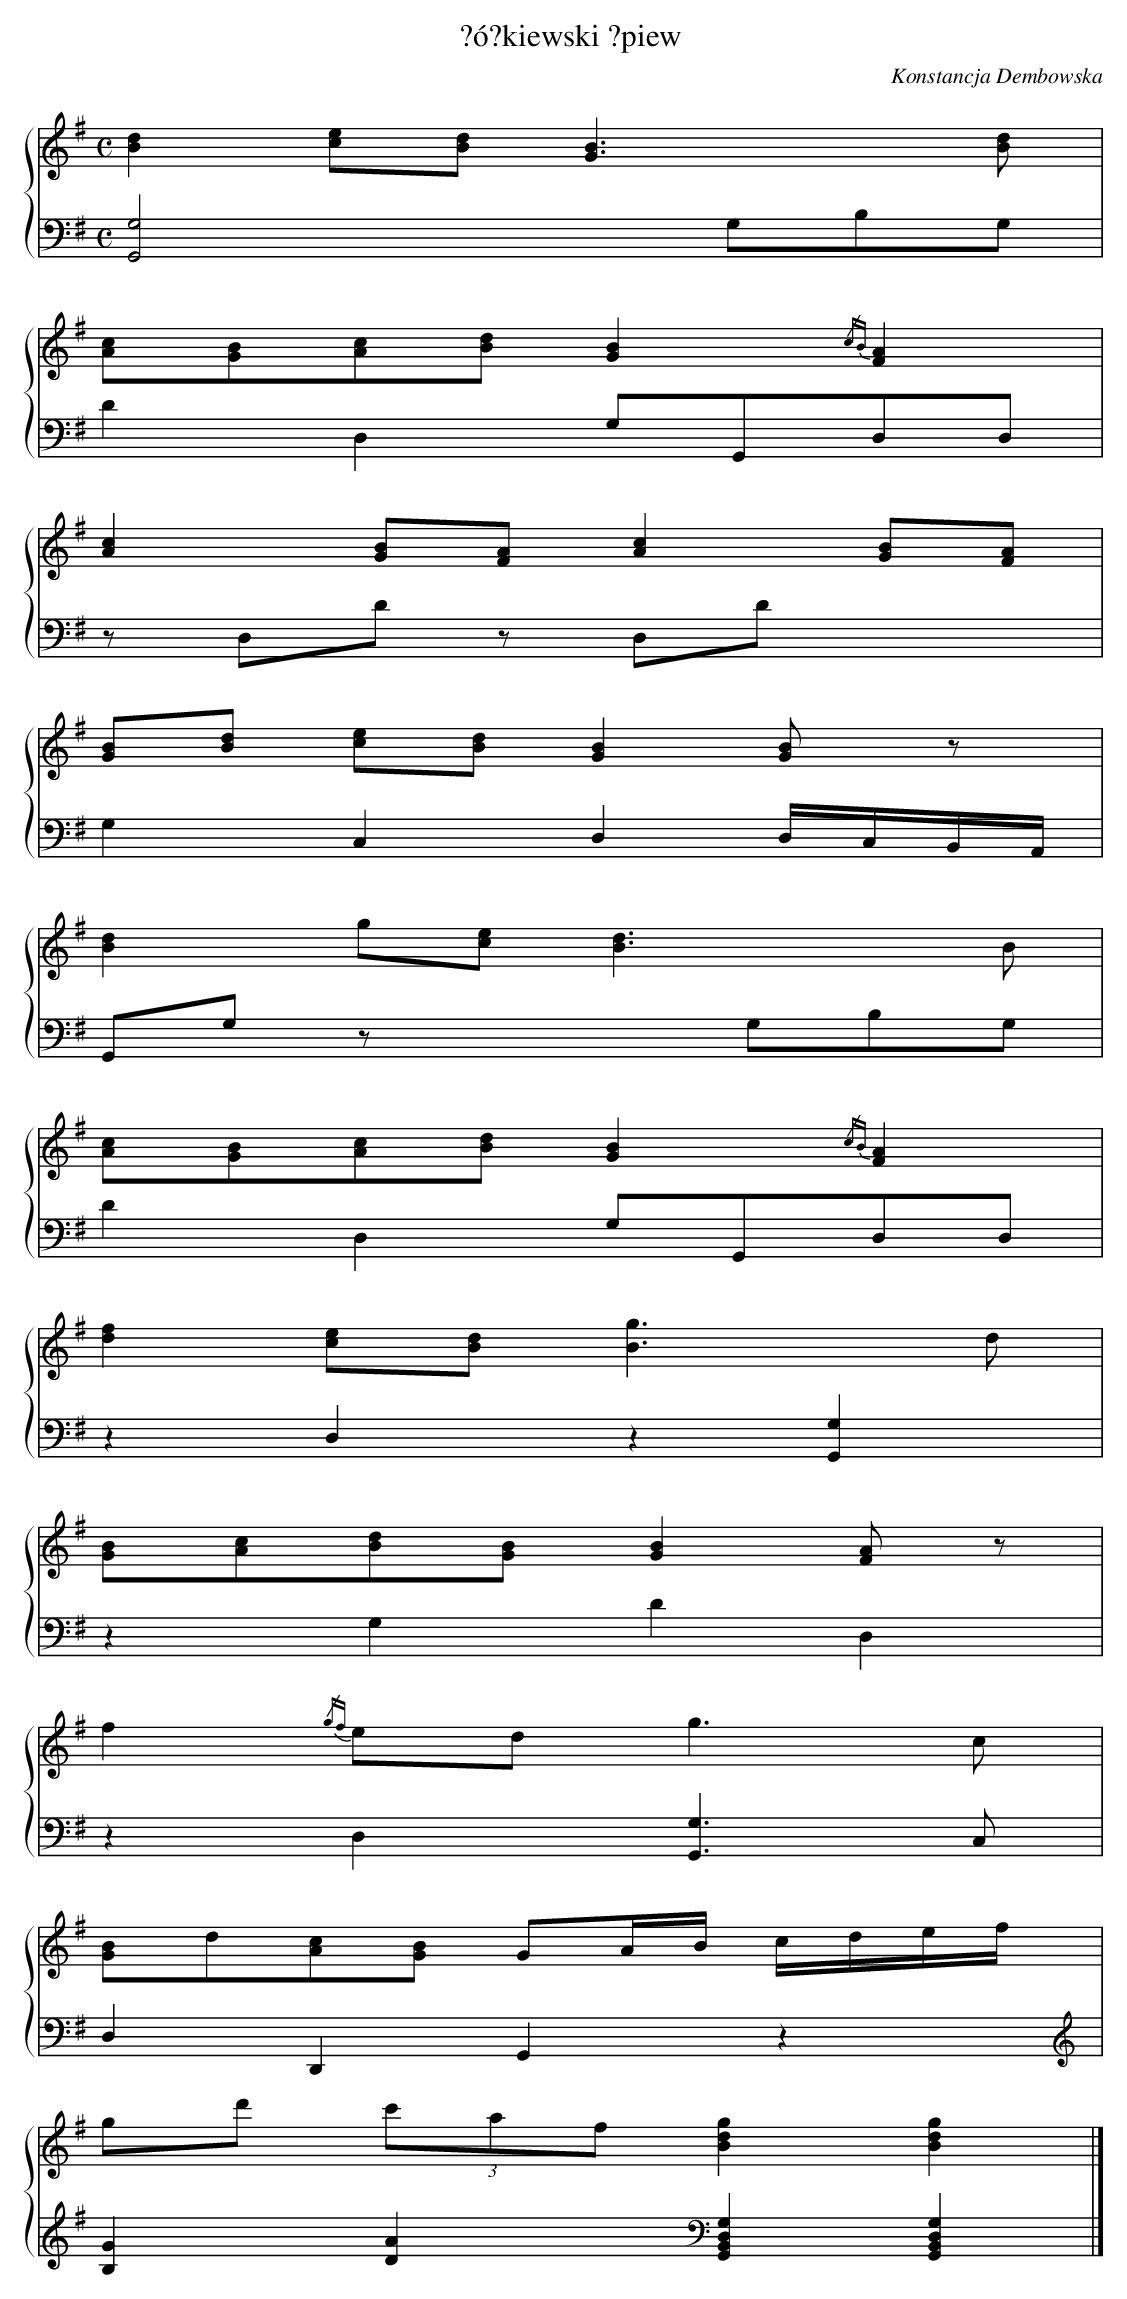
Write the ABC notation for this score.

X:1
T: ?ó?kiewski ?piew
C: Konstancja Dembowska
L: 1/8
M: C
%%staves {1 2}
V: 1 clef=treble
V: 2 clef=bass
K: G
[V:1] [d2B2][ec][d2B2]<[B2G2][dB] |
[V:2] [G,4G,,4]x G,B,G, |
[V:1] [cA][BG][cA][dB][B2G2]{/cB}[A2F2] |
[V:2] D2D,2G,G,,D,D, |
[V:1] [c2A2][BG][AF][c2A2][BG][AF] |
[V:2] z D,D z D,Dx2 |
[V:1] [BG][dB] [ec][dB][B2G2][BG] z |
[V:2] G,2C,2D,2D,/C,/B,,/A,,/ |
[V:1] [d2B2]g[e2c2]<[d2B2]B |
[V:2] G,,G, zx2G,B,G, |
[V:1] [cA][BG][cA][dB][B2G2]{/cB}[A2F2] |
[V:2] D2D,2G,G,,D,D, |
[V:1] [f2d2][ec][d2B2]<[g2B2]d |
[V:2] z2D,2z2[G,2G,,2] |
[V:1] [BG][cA][dB][BG][B2G2][AF] z |
[V:2] z2G,2D2D,2 |
[V:1] f2{/gf} ed2<g2c |
[V:2] z2D,2[G,3G,,3]C, |
[V:1] [BG]d[cA][BG] GA/B/ c/d/e/f/ |
[V:2] D,2D,,2G,,2z2 |
[V:1] gd' (3c'af[g2d2B2][g2d2B2] |]
[V:2] [K:clef=treble][G2B,2][A2D2][K:clef=bass][G,2D,2B,,2G,,2][G,2D,2B,,2G,,2] |]
